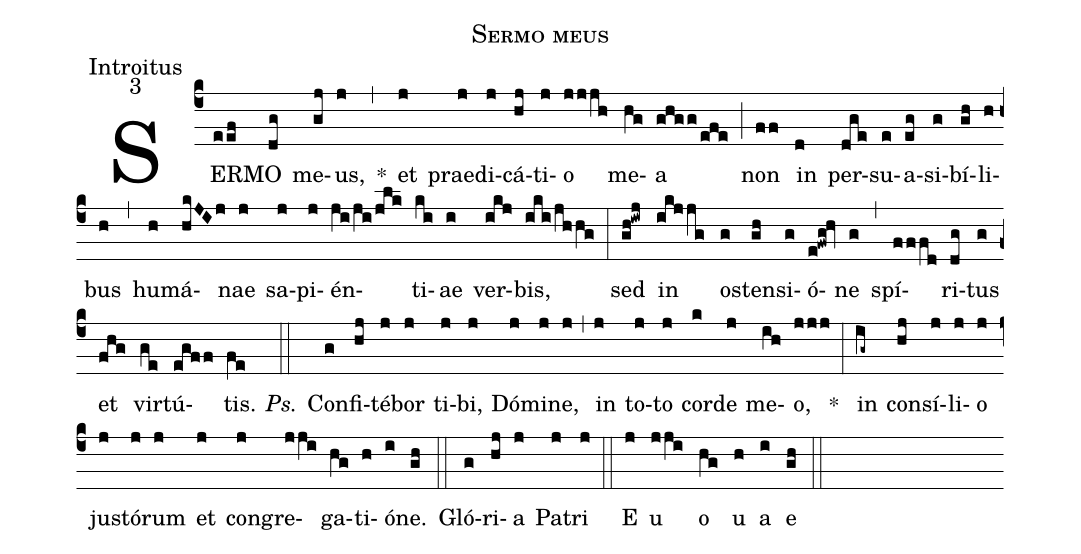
name:Sermo meus;
office-part:Introitus;
mode:3;
%%
(c4) SER(eef)MO(dg) me(gj)us,(j) *(,) et(j) prae(j)di(j)cá(hj)ti(j)o(jjjh) me(hg)a(ghgg/efe) (;) non(ff) in(d) per(dge)su(e)a(eg)si(g)bí(gh)li(h)bus(h) (,) hu(h)má(hkJIj)nae(j) sa(j)pi(j)én(ji/ji/jlk)ti(ki)ae(i) ver(ikj)bis,(iki/jhhg) (:) sed(gh!iwj) in(ikjjg) os(g)ten(gh)si(g)ó(e!fwg!hv)ne(g) (,) spí(fffd)ri(dg)tus(g) et(fhg) vir(ge)tú(egff)tis.(fe) <i>Ps.</i>(::) Con(g)fi(hj)té(j)bor(j) ti(j)bi,(j) Dó(j)mi(j)ne,(j) (,) in(j) to(j)to(j) cor(k)de(j) me(ih)o,(jjj) *(:) in(ig~) con(hj)sí(j)li(j)o(j) ju(j)stó(j)rum(j) et(j) con(j)gre(jji)ga(hg)ti(h)ó(i)ne.(gh) (::) Gló(g)ri(hj)a(j) Pa(j)tri(j) (::) E(j) u(jji) o(hg) u(h) a(i) e(gh) (::)
